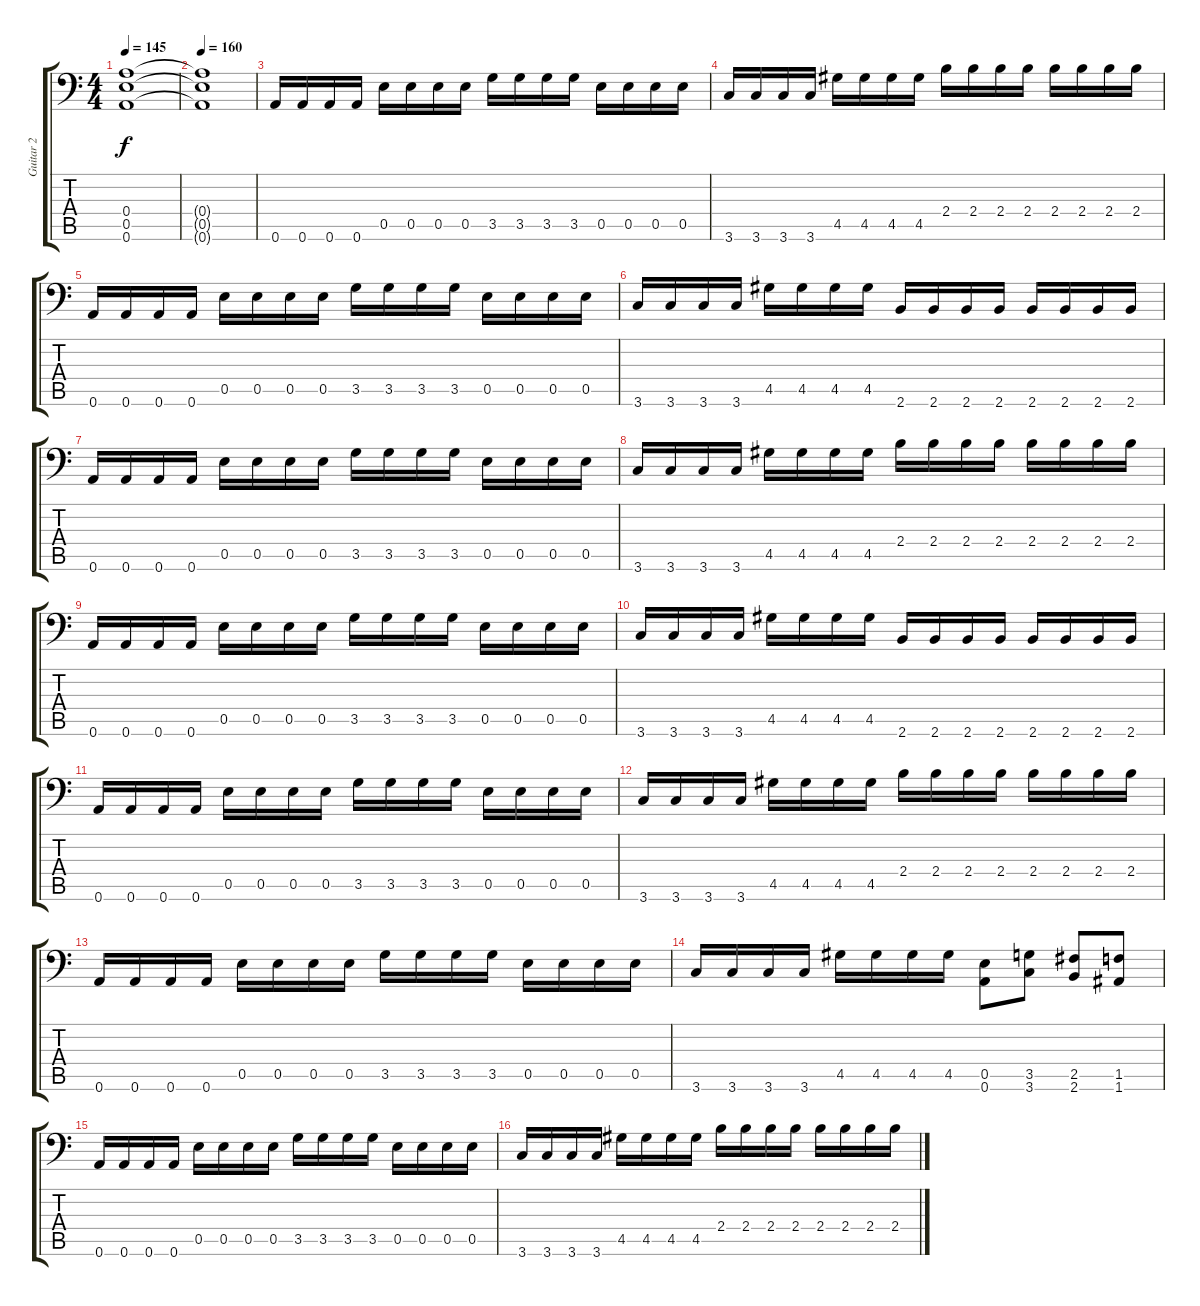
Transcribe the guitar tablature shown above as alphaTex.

\track ("Guitar 2" "Guitar 2") {instrument distortionguitar}
\staff {score tabs}
\tuning (B3 Gb3 D3 A2 E2 A1) {hide}
\ts (4 4)
\tempo 145
\clef f4
\ks c
(0.4{t} 0.5{t} 0.6{t}).1{dy f} |
\tempo 160
(0.4{t} 0.5{t} 0.6{t}).1 |
0.6.16 0.6.16 0.6.16 0.6.16 0.5.16 0.5.16 0.5.16 0.5.16 3.5.16 3.5.16 3.5.16 3.5.16 0.5.16 0.5.16 0.5.16 0.5.16 |
3.6.16 3.6.16 3.6.16 3.6.16 4.5.16 4.5.16 4.5.16 4.5.16 2.4.16 2.4.16 2.4.16 2.4.16 2.4.16 2.4.16 2.4.16 2.4.16 |
0.6.16 0.6.16 0.6.16 0.6.16 0.5.16 0.5.16 0.5.16 0.5.16 3.5.16 3.5.16 3.5.16 3.5.16 0.5.16 0.5.16 0.5.16 0.5.16 |
3.6.16 3.6.16 3.6.16 3.6.16 4.5.16 4.5.16 4.5.16 4.5.16 2.6.16 2.6.16 2.6.16 2.6.16 2.6.16 2.6.16 2.6.16 2.6.16 |
0.6.16 0.6.16 0.6.16 0.6.16 0.5.16 0.5.16 0.5.16 0.5.16 3.5.16 3.5.16 3.5.16 3.5.16 0.5.16 0.5.16 0.5.16 0.5.16 |
3.6.16 3.6.16 3.6.16 3.6.16 4.5.16 4.5.16 4.5.16 4.5.16 2.4.16 2.4.16 2.4.16 2.4.16 2.4.16 2.4.16 2.4.16 2.4.16 |
0.6.16 0.6.16 0.6.16 0.6.16 0.5.16 0.5.16 0.5.16 0.5.16 3.5.16 3.5.16 3.5.16 3.5.16 0.5.16 0.5.16 0.5.16 0.5.16 |
3.6.16 3.6.16 3.6.16 3.6.16 4.5.16 4.5.16 4.5.16 4.5.16 2.6.16 2.6.16 2.6.16 2.6.16 2.6.16 2.6.16 2.6.16 2.6.16 |
0.6.16 0.6.16 0.6.16 0.6.16 0.5.16 0.5.16 0.5.16 0.5.16 3.5.16 3.5.16 3.5.16 3.5.16 0.5.16 0.5.16 0.5.16 0.5.16 |
3.6.16 3.6.16 3.6.16 3.6.16 4.5.16 4.5.16 4.5.16 4.5.16 2.4.16 2.4.16 2.4.16 2.4.16 2.4.16 2.4.16 2.4.16 2.4.16 |
0.6.16 0.6.16 0.6.16 0.6.16 0.5.16 0.5.16 0.5.16 0.5.16 3.5.16 3.5.16 3.5.16 3.5.16 0.5.16 0.5.16 0.5.16 0.5.16 |
3.6.16 3.6.16 3.6.16 3.6.16 4.5.16 4.5.16 4.5.16 4.5.16 (0.5 0.6).8 (3.5 3.6).8 (2.5 2.6).8 (1.5 1.6).8 |
0.6.16 0.6.16 0.6.16 0.6.16 0.5.16 0.5.16 0.5.16 0.5.16 3.5.16 3.5.16 3.5.16 3.5.16 0.5.16 0.5.16 0.5.16 0.5.16 |
3.6.16 3.6.16 3.6.16 3.6.16 4.5.16 4.5.16 4.5.16 4.5.16 2.4.16 2.4.16 2.4.16 2.4.16 2.4.16 2.4.16 2.4.16 2.4.16
